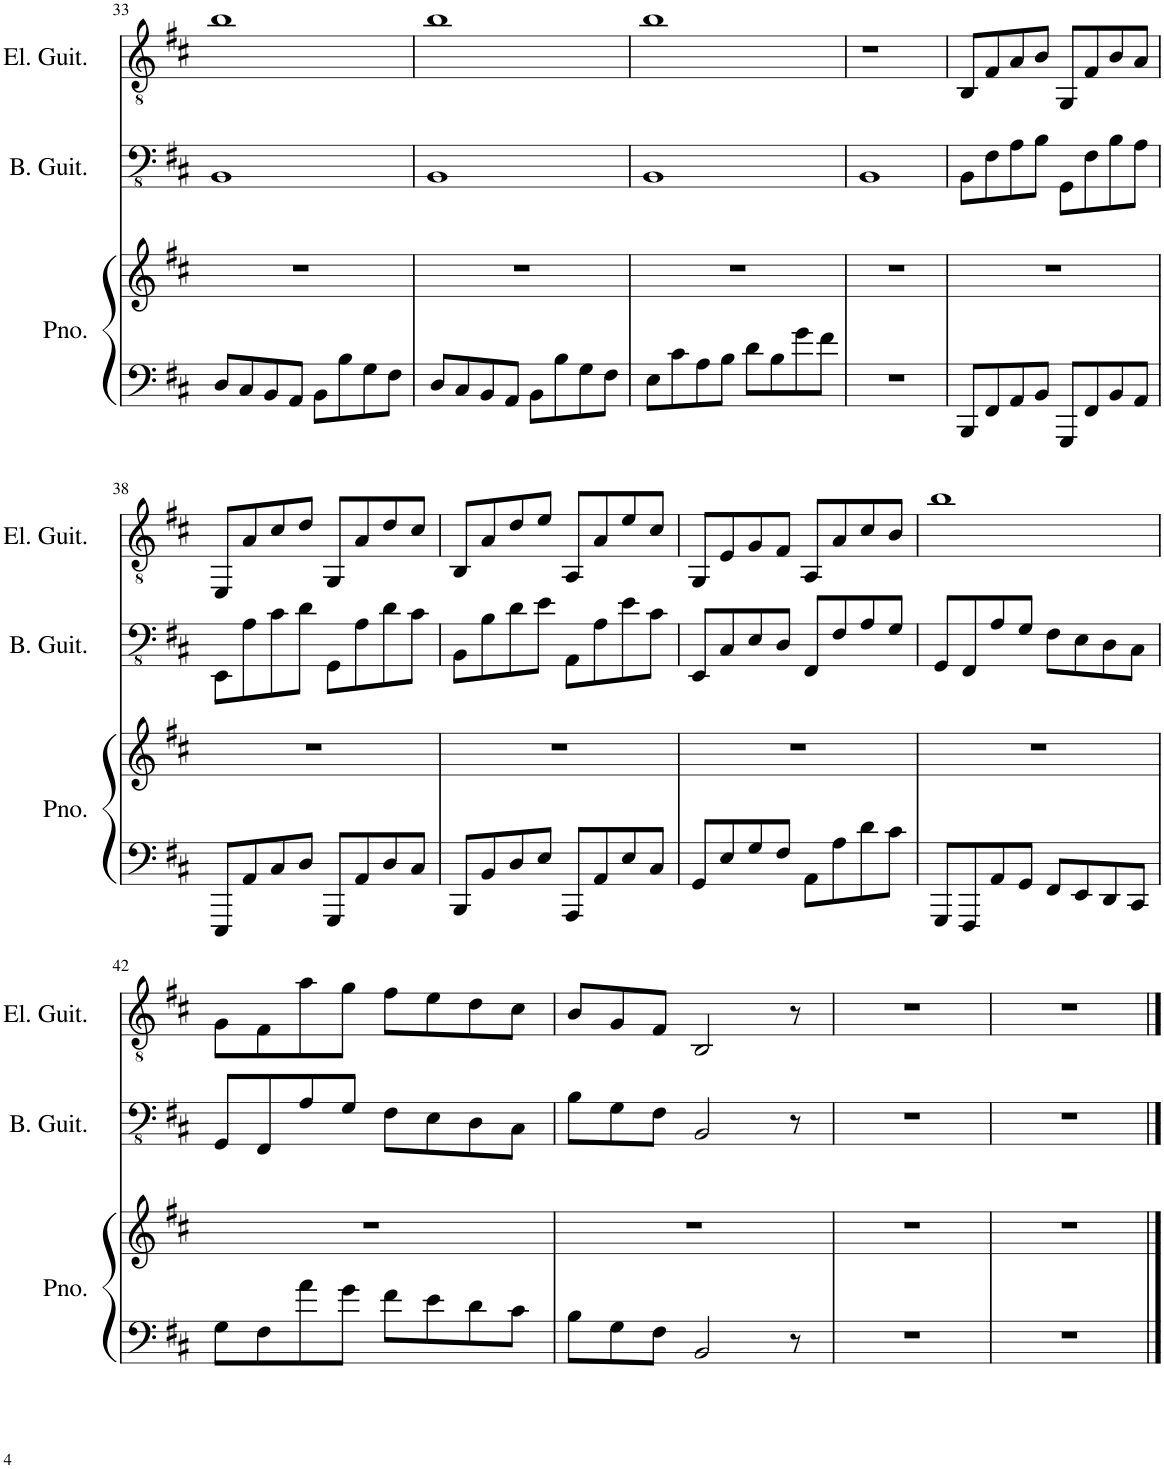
**kern	**kern	**kern	**kern
*part3	*part3	*part2	*part1
*staff4	*staff3	*staff2	*staff1
*I"Piano	*	*I"Bass Guitar	*I"Electric Guitar
*I'Pno.	*	*I'B. Guit.	*I'El. Guit.
!!LO:PB:g=z
*clefF4	*clefG2	*clefFv4	*clefGv2
*k[f#c#]	*k[f#c#]	*k[f#c#]	*k[f#c#]
*M4/4	*M4/4	*M4/4	*M4/4
=33	=33	=33	=33
8D/L	1r	1BBB	1b
8C#/	.	.	.
8BB/	.	.	.
8AA/J	.	.	.
8BB\L	.	.	.
8B\	.	.	.
8G\	.	.	.
8F#\J	.	.	.
=34	=34	=34	=34
8D/L	1r	1BBB	1b
8C#/	.	.	.
8BB/	.	.	.
8AA/J	.	.	.
8BB\L	.	.	.
8B\	.	.	.
8G\	.	.	.
8F#\J	.	.	.
=35	=35	=35	=35
8E\L	1r	1BBB	1b
8c#\	.	.	.
8A\	.	.	.
8B\J	.	.	.
8d\L	.	.	.
8B\	.	.	.
8g\	.	.	.
8f#\J	.	.	.
=36	=36	=36	=36
1r	1r	1BBB	1r
=37	=37	=37	=37
8BBB/L	1r	8BBB\L	8BB/L
8FF#/	.	8FF#\	8F#/
8AA/	.	8AA\	8A/
8BB/J	.	8BB\J	8B/J
8GGG/L	.	8GGG\L	8GG/L
8FF#/	.	8FF#\	8F#/
8BB/	.	8BB\	8B/
8AA/J	.	8AA\J	8A/J
!!LO:LB:g=z
=38	=38	=38	=38
8EEE/L	1r	8EEE\L	8EE/L
8AA/	.	8AA\	8A/
8C#/	.	8C#\	8c#/
8D/J	.	8D\J	8d/J
8GGG/L	.	8GGG\L	8GG/L
8AA/	.	8AA\	8A/
8D/	.	8D\	8d/
8C#/J	.	8C#\J	8c#/J
=39	=39	=39	=39
8BBB/L	1r	8BBB\L	8BB/L
8BB/	.	8BB\	8A/
8D/	.	8D\	8d/
8E/J	.	8E\J	8e/J
8AAA/L	.	8AAA\L	8AA/L
8AA/	.	8AA\	8A/
8E/	.	8E\	8e/
8C#/J	.	8C#\J	8c#/J
=40	=40	=40	=40
8GG/L	1r	8EEE/L	8GG/L
8E/	.	8CC#/	8E/
8G/	.	8EE/	8G/
8F#/J	.	8DD/J	8F#/J
8AA\L	.	8FFF#/L	8AA/L
8A\	.	8FF#/	8A/
8d\	.	8AA/	8c#/
8c#\J	.	8GG/J	8B/J
=41	=41	=41	=41
8GGG/L	1r	8GGG/L	1b
8FFF#/	.	8FFF#/	.
8AA/	.	8AA/	.
8GG/J	.	8GG/J	.
8FF#/L	.	8FF#\L	.
8EE/	.	8EE\	.
8DD/	.	8DD\	.
8CC#/J	.	8CC#\J	.
!!LO:LB:g=z
=42	=42	=42	=42
8G\L	1r	8GGG/L	8G\L
8F#\	.	8FFF#/	8F#\
8a\	.	8AA/	8a\
8g\J	.	8GG/J	8g\J
8f#\L	.	8FF#\L	8f#\L
8e\	.	8EE\	8e\
8d\	.	8DD\	8d\
8c#\J	.	8CC#\J	8c#\J
=43	=43	=43	=43
8B\L	1r	8BB\L	8B/L
8G\	.	8GG\	8G/
8F#\J	.	8FF#\J	8F#/J
2BB/	.	2BBB/	2BB/
8r	.	8r	8r
=44	=44	=44	=44
1r	1r	1r	1r
=45	=45	=45	=45
1r	1r	1r	1r
==	==	==	==
*-	*-	*-	*-
